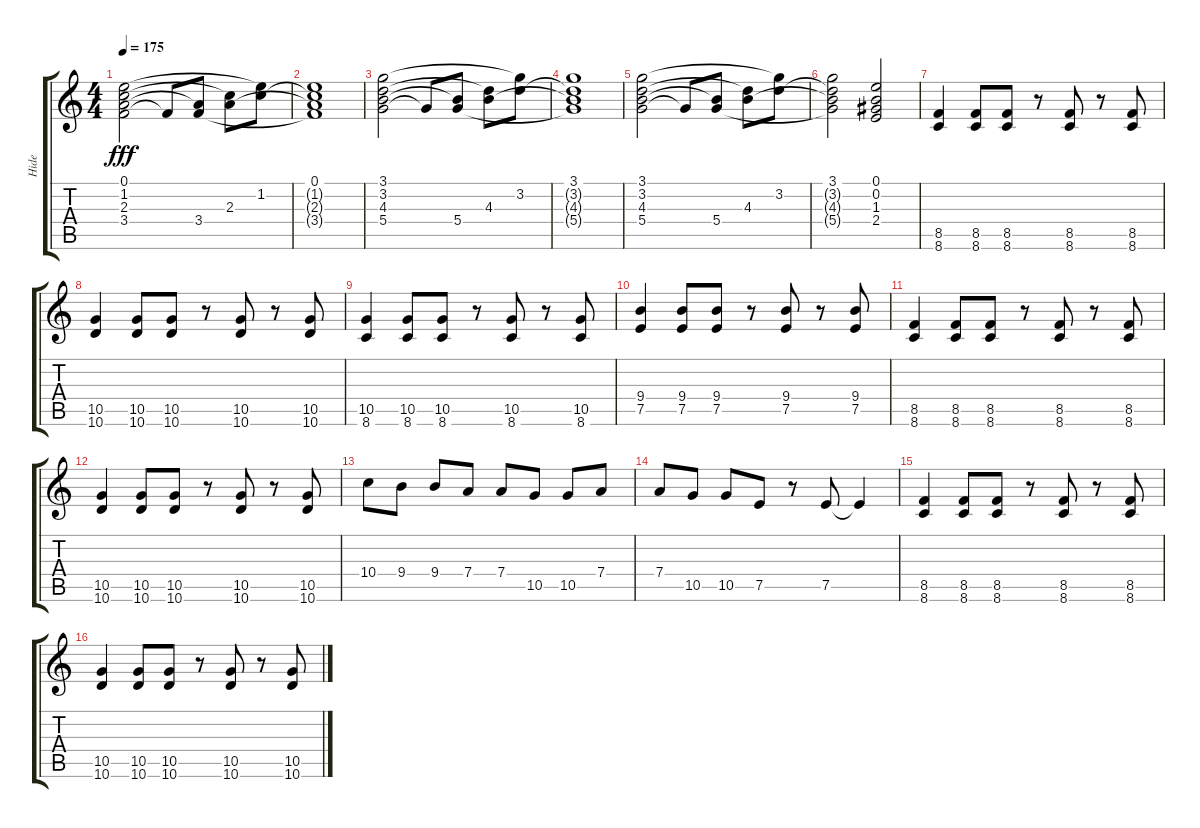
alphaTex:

\track ("Hide" "Hide") {instrument distortionguitar}
\staff {score tabs}
\tuning (E4 B3 G3 D3 A2 E2) {hide}
\ts (4 4)
\tempo 175
\clef g2
\ks c
(0.1 1.2 2.3 3.4).2{dy fff} 3.4{t}.8 (2.3{t} 3.4).8 (1.2{t} 2.3).8 (0.1{t} 1.2).8 |
(0.1 1.2{t} 2.3{t} 3.4{t}).1 |
(3.1 3.2 4.3 5.4).2 5.4{t}.8 (4.3{t} 5.4).8 (3.2{t} 4.3).8 (3.1{t} 3.2).8 |
(3.1 3.2{t} 4.3{t} 5.4{t}).1 |
(3.1 3.2 4.3 5.4).2 5.4{t}.8 (4.3{t} 5.4).8 (3.2{t} 4.3).8 (3.1{t} 3.2).8 |
(3.1 3.2{t} 4.3{t} 5.4{t}).2 (0.1 0.2 1.3 2.4).2 |
(8.5 8.6).4 (8.5 8.6).8 (8.5 8.6).8 r.8 (8.5 8.6).8 r.8 (8.5 8.6).8 |
(10.5 10.6).4 (10.5 10.6).8 (10.5 10.6).8 r.8 (10.5 10.6).8 r.8 (10.5 10.6).8 |
(10.5 8.6).4 (10.5 8.6).8 (10.5 8.6).8 r.8 (10.5 8.6).8 r.8 (10.5 8.6).8 |
(9.4 7.5).4 (9.4 7.5).8 (9.4 7.5).8 r.8 (9.4 7.5).8 r.8 (9.4 7.5).8 |
(8.5 8.6).4 (8.5 8.6).8 (8.5 8.6).8 r.8 (8.5 8.6).8 r.8 (8.5 8.6).8 |
(10.5 10.6).4 (10.5 10.6).8 (10.5 10.6).8 r.8 (10.5 10.6).8 r.8 (10.5 10.6).8 |
10.4.8 9.4.8 9.4.8 7.4.8 7.4.8 10.5.8 10.5.8 7.4.8 |
7.4.8 10.5.8 10.5.8 7.5.8 r.8 7.5.8 7.5{t}.4 |
(8.5 8.6).4 (8.5 8.6).8 (8.5 8.6).8 r.8 (8.5 8.6).8 r.8 (8.5 8.6).8 |
(10.5 10.6).4 (10.5 10.6).8 (10.5 10.6).8 r.8 (10.5 10.6).8 r.8 (10.5 10.6).8
